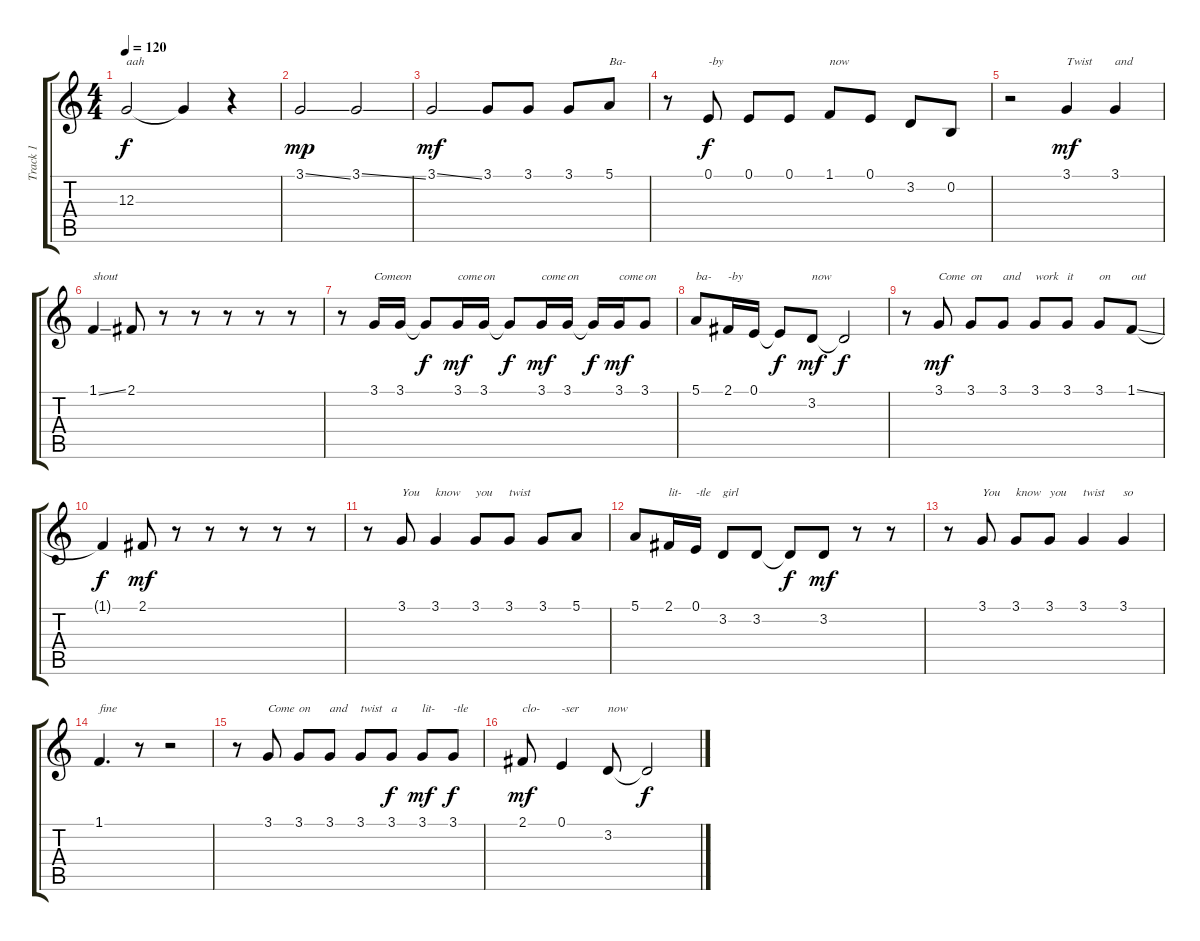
\track ("Track 1" "Track 1") {instrument tenorsax}
\staff {score tabs}
\tuning (E4 B3 G3 D3 A2 E2) {hide}
\ts (4 4)
\tempo 120
\clef g2
\ks c
12.3.2{txt "aah" dy f} 12.3{t}.4 r.4 |
3.1{ss}.2{dy mp} 3.1{ss}.2 |
3.1{ss}.2{dy mf} 3.1.8 3.1.8 3.1.8 5.1.8{txt "Ba-"} |
r.8 0.1.8{txt "-by" dy f} 0.1.8 0.1.8 1.1.8{txt "now"} 0.1.8 3.2.8 0.2.8 |
r.2 3.1.4{txt "Twist" dy mf} 3.1.4{txt "and"} |
1.1{ss}.4{txt "shout"} 2.1.8 r.8 r.8 r.8 r.8 r.8 |
r.8 3.1.16{txt "Come"} 3.1.16{txt "on"} 3.1{t}.8{dy f} 3.1.16{txt "come" dy mf} 3.1.16{txt "on"} 3.1{t}.8{dy f} 3.1.16{txt "come" dy mf} 3.1.16{txt "on"} 3.1{t}.16{dy f} 3.1.16{txt "come" dy mf} 3.1.8{txt "on"} |
5.1.8{txt "ba-"} 2.1.16{txt "-by"} 0.1.16 0.1{t}.8{dy f} 3.2.8{txt "now" dy mf} 3.2{t}.2{dy f} |
r.8 3.1.8{txt "Come" dy mf} 3.1.8{txt "on"} 3.1.8{txt "and"} 3.1.8{txt "work"} 3.1.8{txt "it"} 3.1.8{txt "on"} 1.1{ss}.8{txt "out"} |
1.1{t}.4{dy f} 2.1.8{dy mf} r.8 r.8 r.8 r.8 r.8 |
r.8 3.1.8{txt "You"} 3.1.4{txt "know"} 3.1.8{txt "you"} 3.1.8{txt "twist"} 3.1.8 5.1.8 |
5.1.8 2.1.16{txt "lit-"} 0.1.16{txt "-tle"} 3.2.8{txt "girl"} 3.2.8 3.2{t}.8{dy f} 3.2.8{dy mf} r.8 r.8 |
r.8 3.1.8{txt "You"} 3.1.8{txt "know"} 3.1.8{txt "you"} 3.1.4{txt "twist"} 3.1.4{txt "so"} |
1.1.4{d txt "fine"} r.8 r.2 |
r.8 3.1.8{txt "Come"} 3.1.8{txt "on"} 3.1.8{txt "and"} 3.1.8{txt "twist"} 3.1.8{txt "a" dy f} 3.1.8{txt "lit-" dy mf} 3.1.8{txt "-tle" dy f} |
2.1.8{txt "clo-" dy mf} 0.1.4{txt "-ser"} 3.2.8{txt "now"} 3.2{t}.2{dy f}
